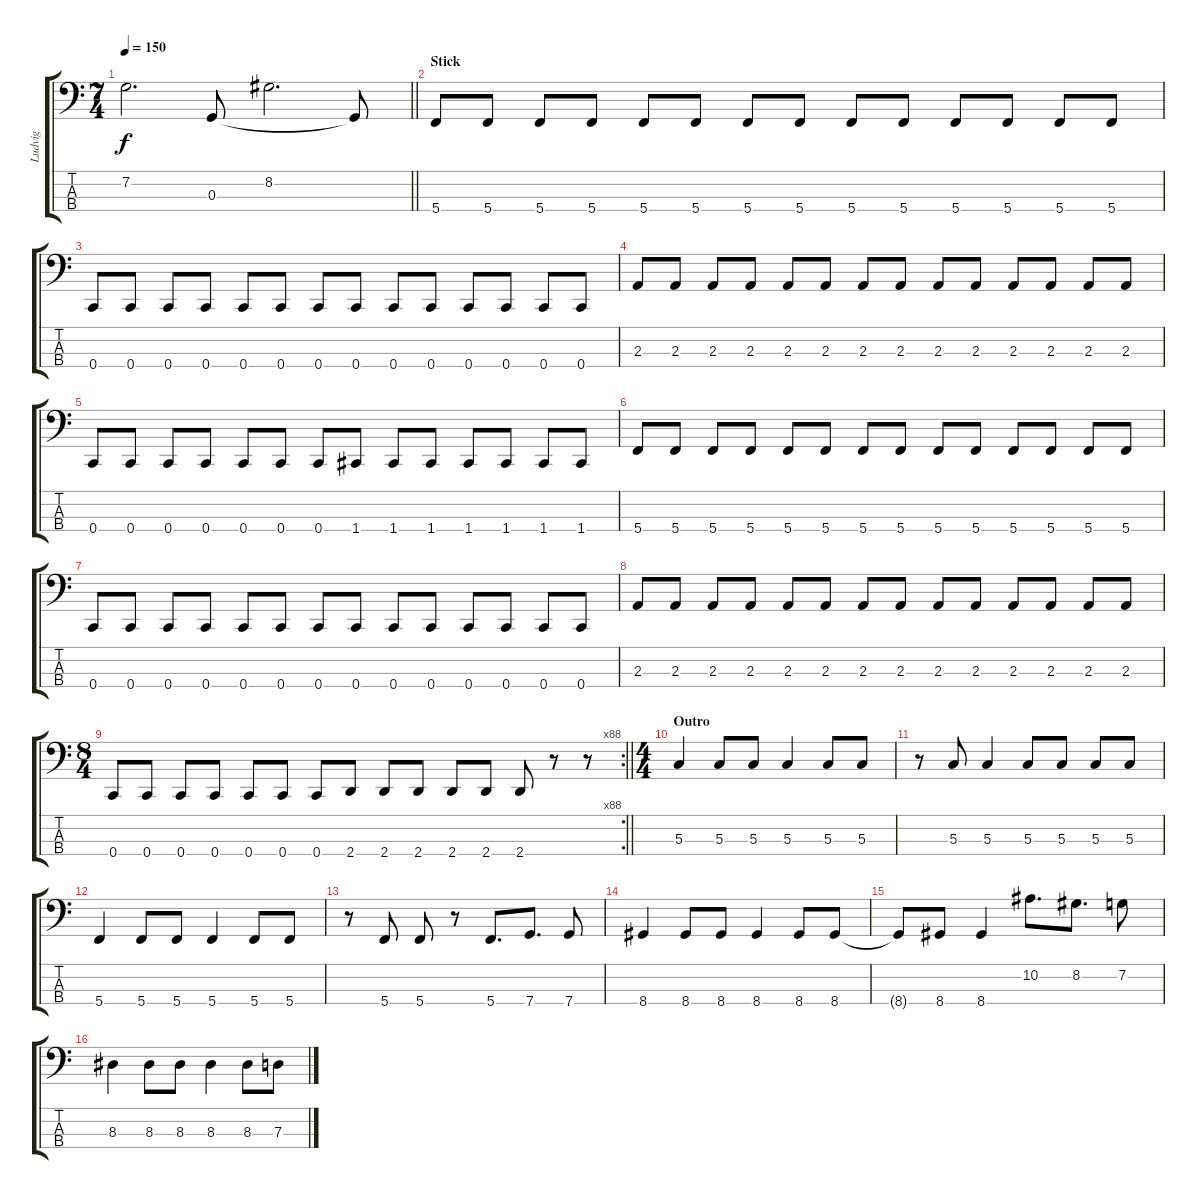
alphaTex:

\track ("Ludvig" "Ludvig") {instrument electricbassfinger}
\staff {score tabs}
\tuning (F2 C2 G1 C1) {hide}
\ts (7 4)
\tempo 150
\clef f4
\barLineRight lightlight
\ks c
7.2.2{d dy f} 0.3.8 8.2.2{d} 0.3{t}.8 |
\section ("" "Stick")
5.4.8 5.4.8 5.4.8 5.4.8 5.4.8 5.4.8 5.4.8 5.4.8 5.4.8 5.4.8 5.4.8 5.4.8 5.4.8 5.4.8 |
0.4.8 0.4.8 0.4.8 0.4.8 0.4.8 0.4.8 0.4.8 0.4.8 0.4.8 0.4.8 0.4.8 0.4.8 0.4.8 0.4.8 |
2.3.8 2.3.8 2.3.8 2.3.8 2.3.8 2.3.8 2.3.8 2.3.8 2.3.8 2.3.8 2.3.8 2.3.8 2.3.8 2.3.8 |
0.4.8 0.4.8 0.4.8 0.4.8 0.4.8 0.4.8 0.4.8 1.4.8 1.4.8 1.4.8 1.4.8 1.4.8 1.4.8 1.4.8 |
5.4.8 5.4.8 5.4.8 5.4.8 5.4.8 5.4.8 5.4.8 5.4.8 5.4.8 5.4.8 5.4.8 5.4.8 5.4.8 5.4.8 |
0.4.8 0.4.8 0.4.8 0.4.8 0.4.8 0.4.8 0.4.8 0.4.8 0.4.8 0.4.8 0.4.8 0.4.8 0.4.8 0.4.8 |
2.3.8 2.3.8 2.3.8 2.3.8 2.3.8 2.3.8 2.3.8 2.3.8 2.3.8 2.3.8 2.3.8 2.3.8 2.3.8 2.3.8 |
\rc 88
\ts (8 4)
\barLineRight lightlight
0.4.8 0.4.8 0.4.8 0.4.8 0.4.8 0.4.8 0.4.8 2.4.8 2.4.8 2.4.8 2.4.8 2.4.8 2.4.8 r.8 r.8 |
\ts (4 4)
\section ("" "Outro")
5.3.4 5.3.8 5.3.8 5.3.4 5.3.8 5.3.8 |
r.8 5.3.8 5.3.4 5.3.8 5.3.8 5.3.8 5.3.8 |
5.4.4 5.4.8 5.4.8 5.4.4 5.4.8 5.4.8 |
r.8 5.4.8 5.4.8 r.8 5.4.8{d} 7.4.8{d} 7.4.8 |
8.4.4 8.4.8 8.4.8 8.4.4 8.4.8 8.4.8 |
8.4{t}.8 8.4.8 8.4.4 10.2.8{d} 8.2.8{d} 7.2.8 |
8.3.4 8.3.8 8.3.8 8.3.4 8.3.8 7.3.8
